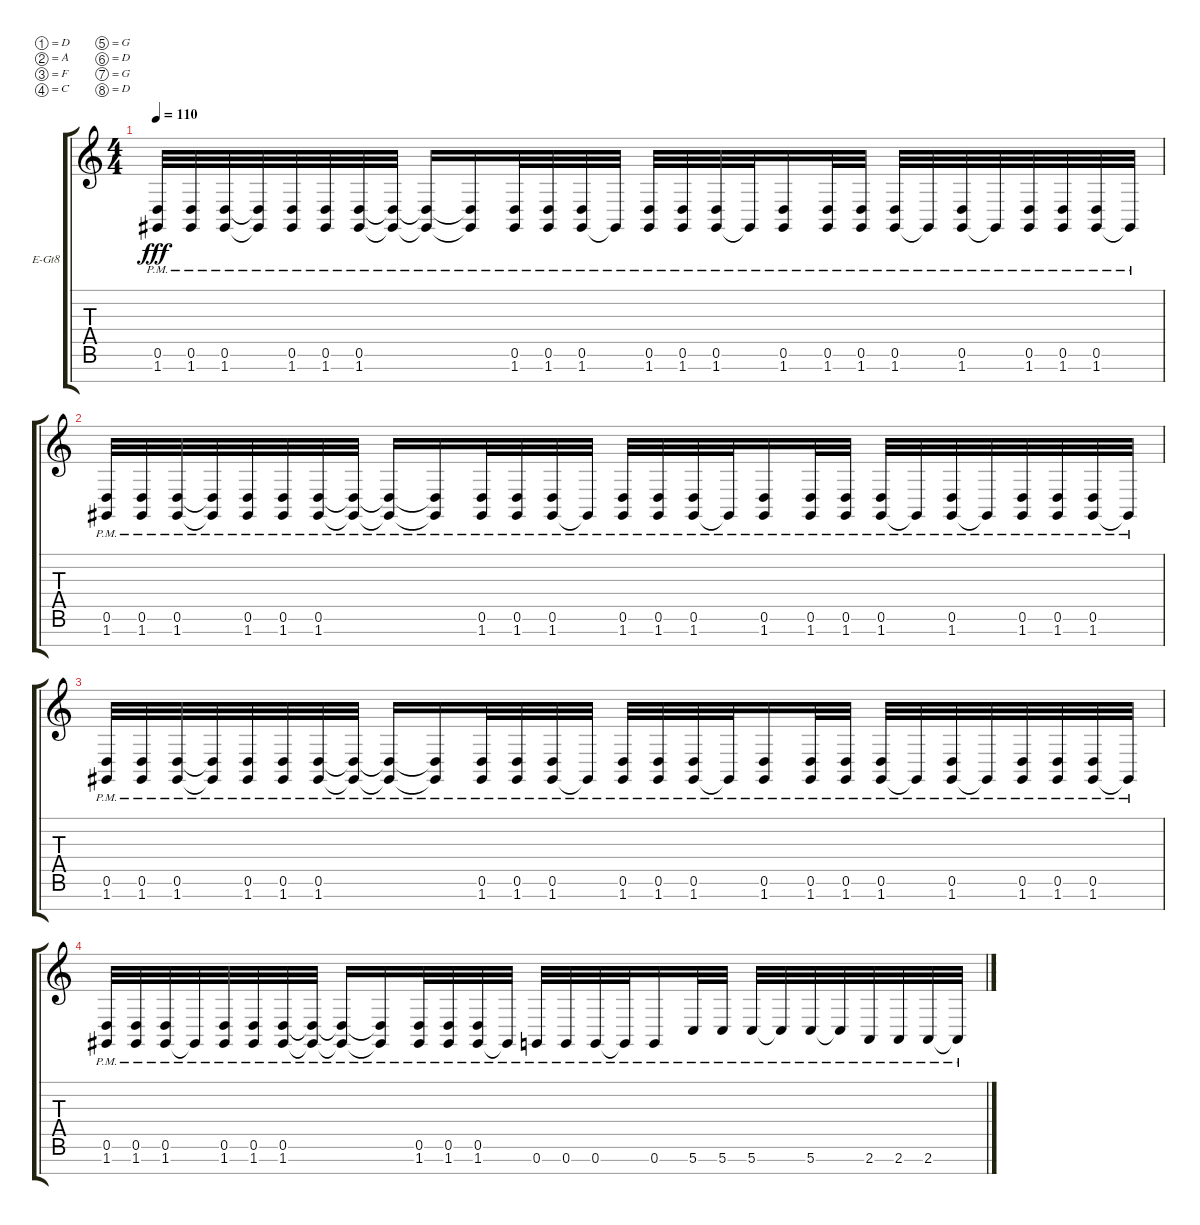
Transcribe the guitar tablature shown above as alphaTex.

\bracketExtendMode groupsimilarinstruments
\firstSystemTrackNameOrientation horizontal
\otherSystemsTrackNameOrientation horizontal
\track ("Jae" "E-Gt8") {instrument distortionguitar}
\staff {score tabs}
\tuning (D4 A3 F3 C3 G2 D2 G1 D1)
\ts (4 4)
\tempo 110
\clef g2
\ks c
(1.7{pm} 0.6{pm}).32{dy fff} (1.7{pm} 0.6{pm}).32 (1.7{pm} 0.6{pm}).32 (1.7{pm t} 0.6{pm t}).32 (1.7{pm} 0.6{pm}).32 (1.7{pm} 0.6{pm}).32 (1.7{pm} 0.6{pm}).32 (1.7{pm t} 0.6{pm t}).32 (1.7{pm t} 0.6{pm t}).16 (1.7{pm t} 0.6{pm t}).16 (1.7{pm} 0.6{pm}).32 (1.7{pm} 0.6{pm}).32 (1.7{pm} 0.6{pm}).32 1.7{pm t}.32 (1.7{pm} 0.6{pm}).32 (1.7{pm} 0.6{pm}).32 (1.7{pm} 0.6{pm}).32 1.7{pm t}.32 (1.7{pm} 0.6{pm}).16 (1.7{pm} 0.6{pm}).32 (1.7{pm} 0.6{pm}).32 (1.7{pm} 0.6{pm}).32 1.7{pm t}.32 (1.7{pm} 0.6{pm}).32 1.7{pm t}.32 (1.7{pm} 0.6{pm}).32 (1.7{pm} 0.6{pm}).32 (1.7{pm} 0.6{pm}).32 1.7{pm t}.32 |
(1.7{pm} 0.6{pm}).32 (1.7{pm} 0.6{pm}).32 (1.7{pm} 0.6{pm}).32 (1.7{pm t} 0.6{pm t}).32 (1.7{pm} 0.6{pm}).32 (1.7{pm} 0.6{pm}).32 (1.7{pm} 0.6{pm}).32 (1.7{pm t} 0.6{pm t}).32 (1.7{pm t} 0.6{pm t}).16 (1.7{pm t} 0.6{pm t}).16 (1.7{pm} 0.6{pm}).32 (1.7{pm} 0.6{pm}).32 (1.7{pm} 0.6{pm}).32 1.7{pm t}.32 (1.7{pm} 0.6{pm}).32 (1.7{pm} 0.6{pm}).32 (1.7{pm} 0.6{pm}).32 1.7{pm t}.32 (1.7{pm} 0.6{pm}).16 (1.7{pm} 0.6{pm}).32 (1.7{pm} 0.6{pm}).32 (1.7{pm} 0.6{pm}).32 1.7{pm t}.32 (1.7{pm} 0.6{pm}).32 1.7{pm t}.32 (1.7{pm} 0.6{pm}).32 (1.7{pm} 0.6{pm}).32 (1.7{pm} 0.6{pm}).32 1.7{pm t}.32 |
(1.7{pm} 0.6{pm}).32 (1.7{pm} 0.6{pm}).32 (1.7{pm} 0.6{pm}).32 (1.7{pm t} 0.6{pm t}).32 (1.7{pm} 0.6{pm}).32 (1.7{pm} 0.6{pm}).32 (1.7{pm} 0.6{pm}).32 (1.7{pm t} 0.6{pm t}).32 (1.7{pm t} 0.6{pm t}).16 (1.7{pm t} 0.6{pm t}).16 (1.7{pm} 0.6{pm}).32 (1.7{pm} 0.6{pm}).32 (1.7{pm} 0.6{pm}).32 1.7{pm t}.32 (1.7{pm} 0.6{pm}).32 (1.7{pm} 0.6{pm}).32 (1.7{pm} 0.6{pm}).32 1.7{pm t}.32 (1.7{pm} 0.6{pm}).16 (1.7{pm} 0.6{pm}).32 (1.7{pm} 0.6{pm}).32 (1.7{pm} 0.6{pm}).32 1.7{pm t}.32 (1.7{pm} 0.6{pm}).32 1.7{pm t}.32 (1.7{pm} 0.6{pm}).32 (1.7{pm} 0.6{pm}).32 (1.7{pm} 0.6{pm}).32 1.7{pm t}.32 |
(1.7{pm} 0.6{pm}).32 (1.7{pm} 0.6{pm}).32 (1.7{pm} 0.6{pm}).32 1.7{pm t}.32 (1.7{pm} 0.6{pm}).32 (1.7{pm} 0.6{pm}).32 (1.7{pm} 0.6{pm}).32 (1.7{pm t} 0.6{pm t}).32 (0.6{pm t} 1.7{pm t}).16 (0.6{pm t} 1.7{pm t}).16 (1.7{pm} 0.6{pm}).32 (1.7{pm} 0.6{pm}).32 (1.7{pm} 0.6{pm}).32 1.7{pm t}.32 0.7{pm}.32 0.7{pm}.32 0.7{pm}.32 0.7{pm t}.32 0.7{pm}.16 5.7{pm}.32 5.7{pm}.32 5.7{pm}.32 5.7{pm t}.32 5.7{pm}.32 5.7{pm t}.32 2.7{pm}.32 2.7{pm}.32 2.7{pm}.32 2.7{pm t}.32
